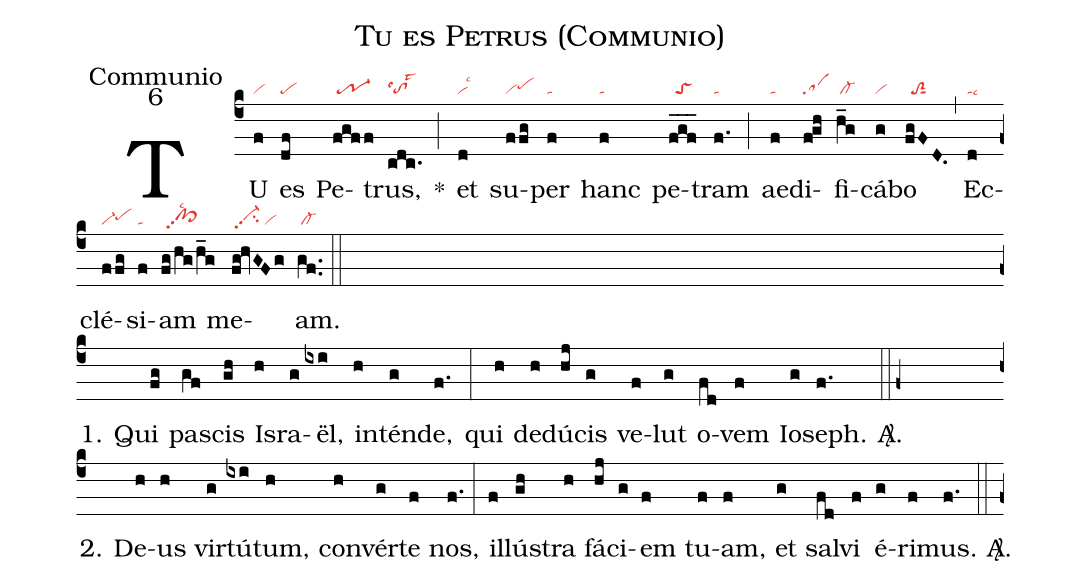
name:Tu es Petrus (Communio);
office-part:Communio;
mode:6;
nabc-lines:1;
%%
(c4) TU(f|vi) es(df|pe) Pe(fgff|/tr-1)trus,(cdc.|tolsc4lst3) *(;) et(d|vilsc3) su(ffg|vipehh)per(f|ta) hanc(f|ta) pe(fgf___|//toS)tram(f.|ta) (;) ae(f|ta)di(f!gh|sa)fi(h_g|/cl-)cá(g|vi)bo(fgFD.|//toS2sut1) (,) Ec(d|talsc6)clé(ffg|vi-pehh)si(f|ta)am(fg/hg/h_g|//pf>hhpp2lsc2) me(fg!hvGFg|/vi-hhpp2su2/vi)am.(gf..|/cl-) (::Z)

1. Qui(fg) pa(gf)scis(gh) Is(h)ra(g)ël,(ixi) in(h)tén(g)de,(f.) (:) qui(h) de(h)dú(hj)cis(g) ve(f)lut(g) o(fd)vem(f) Io(g)seph.(f.) <sp>A/</sp>.(::f+Z)

2. De(h)us(h) vir(g)tú(ixi)tum,(h) con(h)vér(g)te(f) nos,(f.) (:) il(f)lú(gh)stra(h) fá(hj)ci(g)em(f) tu(f)am,(f) et(g) sal(fd)vi(f) é(g)ri(f)mus.(f.) <sp>A/</sp>.(::f+)
